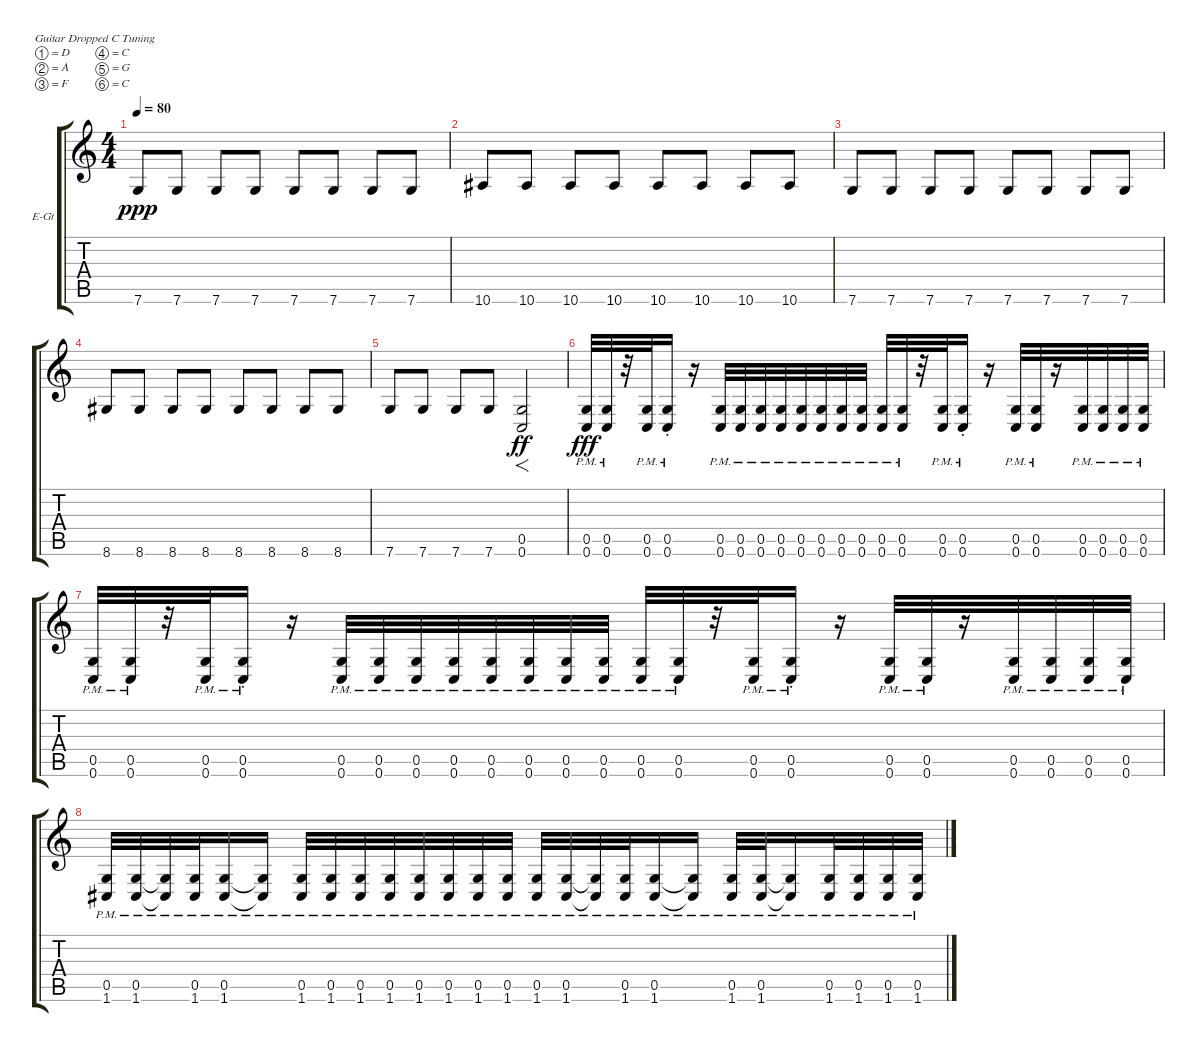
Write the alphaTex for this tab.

\defaultSystemsLayout 4
\bracketExtendMode groupsimilarinstruments
\firstSystemTrackNameOrientation horizontal
\otherSystemsTrackNameOrientation horizontal
\track ("Guitar ll" "E-Gt") {instrument overdrivenguitar}
\staff {score tabs}
\tuning (D4 A3 F3 C3 G2 C2)
\ts (4 4)
\tempo 80
\clef g2
\ks c
7.6.8{dy ppp} 7.6.8 7.6.8 7.6.8 7.6.8 7.6.8 7.6.8 7.6.8 |
10.6.8 10.6.8 10.6.8 10.6.8 10.6.8 10.6.8 10.6.8 10.6.8 |
7.6.8 7.6.8 7.6.8 7.6.8 7.6.8 7.6.8 7.6.8 7.6.8 |
8.6.8 8.6.8 8.6.8 8.6.8 8.6.8 8.6.8 8.6.8 8.6.8 |
7.6.8 7.6.8 7.6.8 7.6.8 (0.6 0.5).2{f dy ff} |
(0.5{pm} 0.6{pm}).32{dy fff} (0.5{pm} 0.6{pm}).32 r.32 (0.5{pm} 0.6{pm}).32 (0.5{pm st} 0.6{pm st}).16 r.16 (0.5{pm} 0.6{pm}).32 (0.5{pm} 0.6{pm}).32 (0.5{pm} 0.6{pm}).32 (0.5{pm} 0.6{pm}).32 (0.5{pm} 0.6{pm}).32 (0.5{pm} 0.6{pm}).32 (0.5{pm} 0.6{pm}).32 (0.5{pm} 0.6{pm}).32 (0.5{pm} 0.6{pm}).32 (0.5{pm} 0.6{pm}).32 r.32 (0.5{pm} 0.6{pm}).32 (0.5{pm st} 0.6{pm st}).16 r.16 (0.5{pm} 0.6{pm}).32 (0.5{pm} 0.6{pm}).32 r.16 (0.5{pm} 0.6{pm}).32 (0.5{pm} 0.6{pm}).32 (0.5{pm} 0.6{pm}).32 (0.5{pm} 0.6{pm}).32 |
(0.5{pm} 0.6{pm}).32 (0.5{pm} 0.6{pm}).32 r.32 (0.5{pm} 0.6{pm}).32 (0.5{pm st} 0.6{pm st}).16 r.16 (0.5{pm} 0.6{pm}).32 (0.5{pm} 0.6{pm}).32 (0.5{pm} 0.6{pm}).32 (0.5{pm} 0.6{pm}).32 (0.5{pm} 0.6{pm}).32 (0.5{pm} 0.6{pm}).32 (0.5{pm} 0.6{pm}).32 (0.5{pm} 0.6{pm}).32 (0.5{pm} 0.6{pm}).32 (0.5{pm} 0.6{pm}).32 r.32 (0.5{pm} 0.6{pm}).32 (0.5{pm st} 0.6{pm st}).16 r.16 (0.5{pm} 0.6{pm}).32 (0.5{pm} 0.6{pm}).32 r.16 (0.5{pm} 0.6{pm}).32 (0.5{pm} 0.6{pm}).32 (0.5{pm} 0.6{pm}).32 (0.5{pm} 0.6{pm}).32 |
(0.5{pm} 1.6{pm}).32 (0.5{pm} 1.6{pm}).32 (1.6{pm t} 0.5{pm t}).32 (0.5{pm} 1.6{pm}).32 (0.5{pm} 1.6{pm}).16 (0.5{pm t} 1.6{pm t}).16 (0.5{pm} 1.6{pm}).32 (0.5{pm} 1.6{pm}).32 (0.5{pm} 1.6{pm}).32 (0.5{pm} 1.6{pm}).32 (0.5{pm} 1.6{pm}).32 (0.5{pm} 1.6{pm}).32 (0.5{pm} 1.6{pm}).32 (0.5{pm} 1.6{pm}).32 (0.5{pm} 1.6{pm}).32 (0.5{pm} 1.6{pm}).32 (1.6{pm t} 0.5{pm t}).32 (0.5{pm} 1.6{pm}).32 (0.5{pm} 1.6{pm}).16 (1.6{pm t} 0.5{pm t}).16 (0.5{pm} 1.6{pm}).32 (0.5{pm} 1.6{pm}).32 (1.6{pm t} 0.5{pm t}).16 (0.5{pm} 1.6{pm}).32 (0.5{pm} 1.6{pm}).32 (0.5{pm} 1.6{pm}).32 (0.5{pm} 1.6{pm}).32
